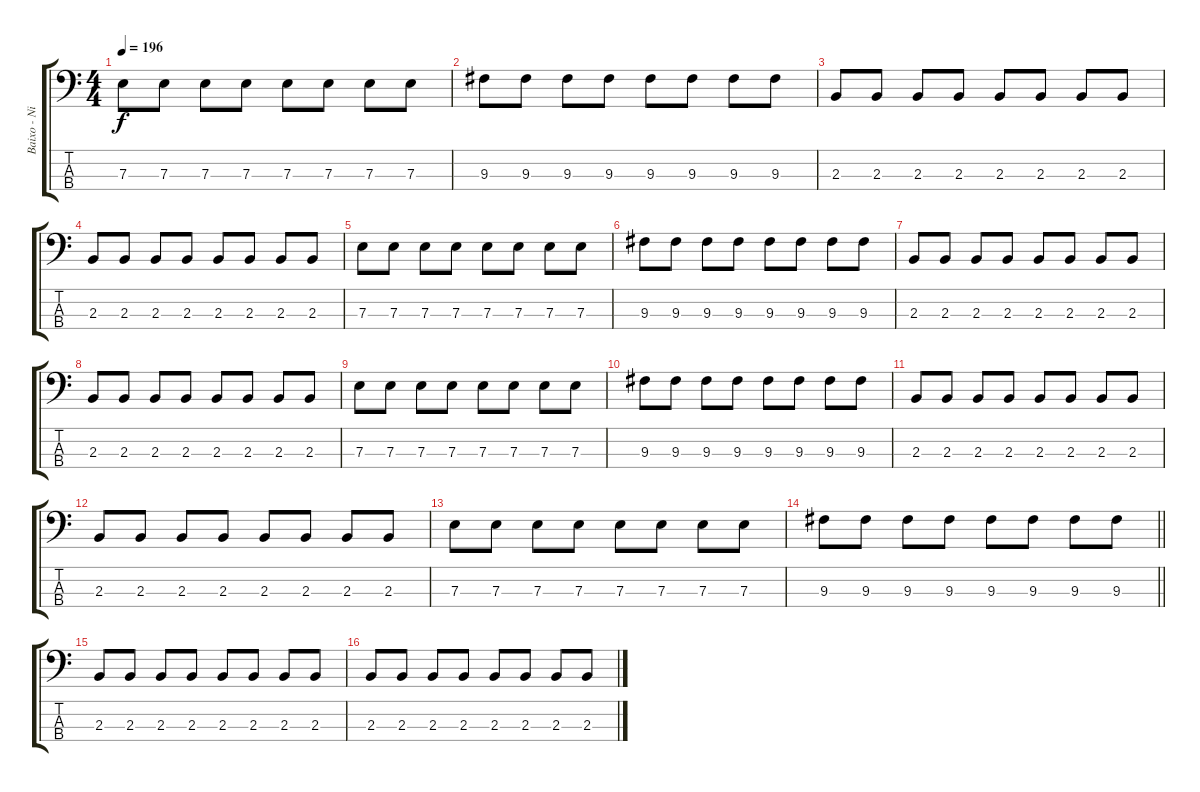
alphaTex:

\track ("Baixo - Nikola" "Baixo - Ni") {instrument electricbasspick}
\staff {score tabs}
\tuning (G2 D2 A1 E1) {hide}
\ts (4 4)
\tempo 196
\clef f4
\ks c
7.3.8{dy f} 7.3.8 7.3.8 7.3.8 7.3.8 7.3.8 7.3.8 7.3.8 |
9.3.8 9.3.8 9.3.8 9.3.8 9.3.8 9.3.8 9.3.8 9.3.8 |
2.3.8 2.3.8 2.3.8 2.3.8 2.3.8 2.3.8 2.3.8 2.3.8 |
2.3.8 2.3.8 2.3.8 2.3.8 2.3.8 2.3.8 2.3.8 2.3.8 |
7.3.8 7.3.8 7.3.8 7.3.8 7.3.8 7.3.8 7.3.8 7.3.8 |
9.3.8 9.3.8 9.3.8 9.3.8 9.3.8 9.3.8 9.3.8 9.3.8 |
2.3.8 2.3.8 2.3.8 2.3.8 2.3.8 2.3.8 2.3.8 2.3.8 |
2.3.8 2.3.8 2.3.8 2.3.8 2.3.8 2.3.8 2.3.8 2.3.8 |
7.3.8 7.3.8 7.3.8 7.3.8 7.3.8 7.3.8 7.3.8 7.3.8 |
9.3.8 9.3.8 9.3.8 9.3.8 9.3.8 9.3.8 9.3.8 9.3.8 |
2.3.8 2.3.8 2.3.8 2.3.8 2.3.8 2.3.8 2.3.8 2.3.8 |
2.3.8 2.3.8 2.3.8 2.3.8 2.3.8 2.3.8 2.3.8 2.3.8 |
7.3.8 7.3.8 7.3.8 7.3.8 7.3.8 7.3.8 7.3.8 7.3.8 |
\barLineRight lightlight
9.3.8 9.3.8 9.3.8 9.3.8 9.3.8 9.3.8 9.3.8 9.3.8 |
2.3.8 2.3.8 2.3.8 2.3.8 2.3.8 2.3.8 2.3.8 2.3.8 |
2.3.8 2.3.8 2.3.8 2.3.8 2.3.8 2.3.8 2.3.8 2.3.8
